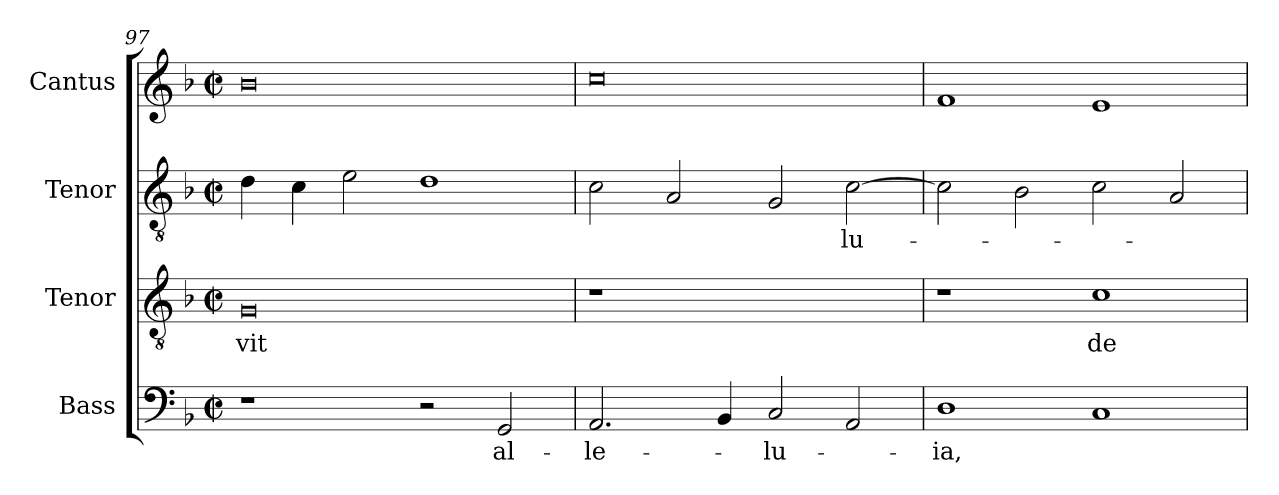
**kern	**text	**kern	**text	**kern	**text	**kern
*part4	*part4	*part3	*part3	*part2	*part2	*part1
*staff4	*staff4	*staff3	*staff3	*staff2	*staff2	*staff1
*I"Bass	*	*I"Tenor	*	*I"Tenor	*	*I"Cantus
*	*	*I'Tenor	*	*	*	*
*clefF4	*	*clefGv2	*	*clefGv2	*	*clefG2
*	*	*ITrd7c12	*	*ITrd7c12	*	*
*k[b-]	*	*k[b-]	*	*k[b-]	*	*k[b-]
*F:	*	*F:	*	*F:	*	*F:
*M2/2	*	*M2/2	*	*M2/2	*	*M2/2
*met(c|)	*	*met(c|)	*	*met(c|)	*	*met(c|)
=97	=97	=97	=97	=97	=97	=97
!	!	!	!LO:LY:b:color=#000000	!	!	!
1r	.	0GGi	-vit	4Di\	.	0b-i
.	.	.	.	4Ci\	.	.
.	.	.	.	2Ei\	.	.
2r	.	.	.	1Di	.	.
!	!LO:LY:b:color=#000000	!	!	!	!	!
2GGi/	al-	.	.	.	.	.
=98	=98	=98	=98	=98	=98	=98
!	!LO:LY:b:color=#000000	!LO:N:vis=1	!	!	!	!
2.AAi/	-le-	1r	.	2Ci\	.	0cci
.	.	.	.	2AAi/	.	.
4BB-i/	.	.	.	.	.	.
!	!LO:LY:b:color=#000000	!	!	!	!	!
2Ci/	-lu-	1ryy	.	2GGi/	.	.
!	!	!	!	!	!LO:LY:b:color=#000000	!
2AAi/	.	.	.	[>2Ci\	-lu-	.
!!LO:LB:g=z
=99	=99	=99	=99	=99	=99	=99
!	!LO:LY:b:color=#000000	!	!	!	!	!
1Di	-ia,	1r	.	2Ci\]	.	1fi
.	.	.	.	2BB-i\	.	.
!	!	!	!LO:LY:b:color=#000000	!	!	!
1Ci	.	1Ci	de	2Ci\	.	1ei
.	.	.	.	2AAi/	.	.
=	=	=	=	=	=	=
*-	*-	*-	*-	*-	*-	*-
